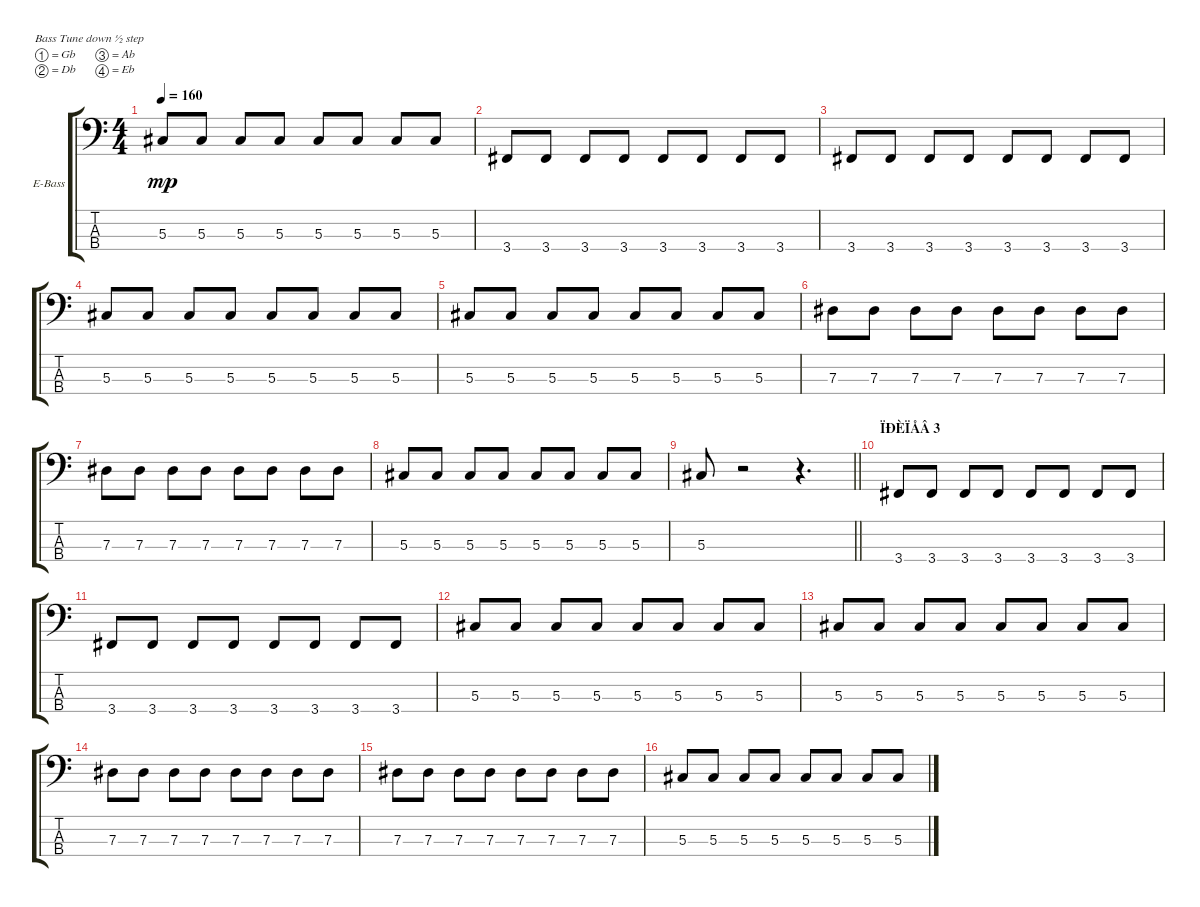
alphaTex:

\bracketExtendMode groupsimilarinstruments
\firstSystemTrackNameOrientation horizontal
\otherSystemsTrackNameOrientation horizontal
\track ("Electric Bass" "E-Bass") {instrument electricbassfinger}
\staff {score tabs}
\tuning (Gb2 Db2 Ab1 Eb1)
\ts (4 4)
\tempo 160
\clef f4
\ks c
5.3.8{dy mp} 5.3.8 5.3.8 5.3.8 5.3.8 5.3.8 5.3.8 5.3.8 |
3.4.8 3.4.8 3.4.8 3.4.8 3.4.8 3.4.8 3.4.8 3.4.8 |
3.4.8 3.4.8 3.4.8 3.4.8 3.4.8 3.4.8 3.4.8 3.4.8 |
5.3.8 5.3.8 5.3.8 5.3.8 5.3.8 5.3.8 5.3.8 5.3.8 |
5.3.8 5.3.8 5.3.8 5.3.8 5.3.8 5.3.8 5.3.8 5.3.8 |
7.3.8 7.3.8 7.3.8 7.3.8 7.3.8 7.3.8 7.3.8 7.3.8 |
7.3.8 7.3.8 7.3.8 7.3.8 7.3.8 7.3.8 7.3.8 7.3.8 |
5.3.8 5.3.8 5.3.8 5.3.8 5.3.8 5.3.8 5.3.8 5.3.8 |
\barLineRight lightlight
5.3.8 r.2 r.4{d} |
\section ("" "ÏÐÈÏÅÂ 3")
3.4.8 3.4.8 3.4.8 3.4.8 3.4.8 3.4.8 3.4.8 3.4.8 |
3.4.8 3.4.8 3.4.8 3.4.8 3.4.8 3.4.8 3.4.8 3.4.8 |
5.3.8 5.3.8 5.3.8 5.3.8 5.3.8 5.3.8 5.3.8 5.3.8 |
5.3.8 5.3.8 5.3.8 5.3.8 5.3.8 5.3.8 5.3.8 5.3.8 |
7.3.8 7.3.8 7.3.8 7.3.8 7.3.8 7.3.8 7.3.8 7.3.8 |
7.3.8 7.3.8 7.3.8 7.3.8 7.3.8 7.3.8 7.3.8 7.3.8 |
5.3.8 5.3.8 5.3.8 5.3.8 5.3.8 5.3.8 5.3.8 5.3.8
